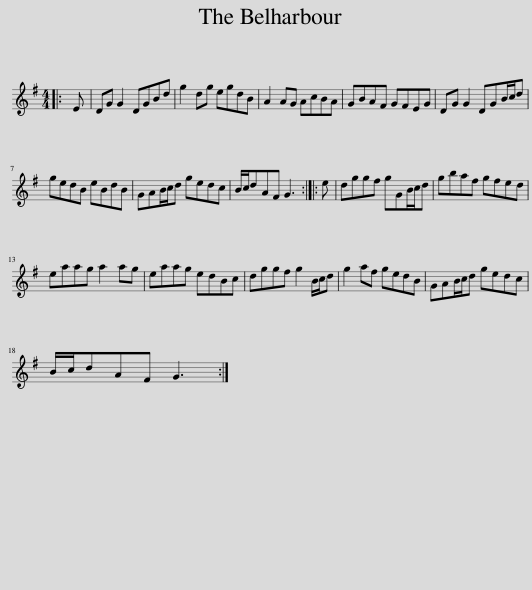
X:1
L:1/8
M:4/4
I:linebreak $
K:G
V:1 treble
V:1
|: E | DG G2 DGBd | g2 dg egdB | A2 AG AcBA | GBAF GFEG | %5
 DG G2 DGB/c/d |$ gedB eBdB | GAB/c/d gedc | B/c/dAF G3 :: e | %10
 dggf gGB/c/d | gbaf gfed |$ eaag a2 ag | eaag edBc | dggf g2 B/c/d | %15
 g2 af gedB | GAB/c/d gedc |$ B/c/dAF G3 :| %18
